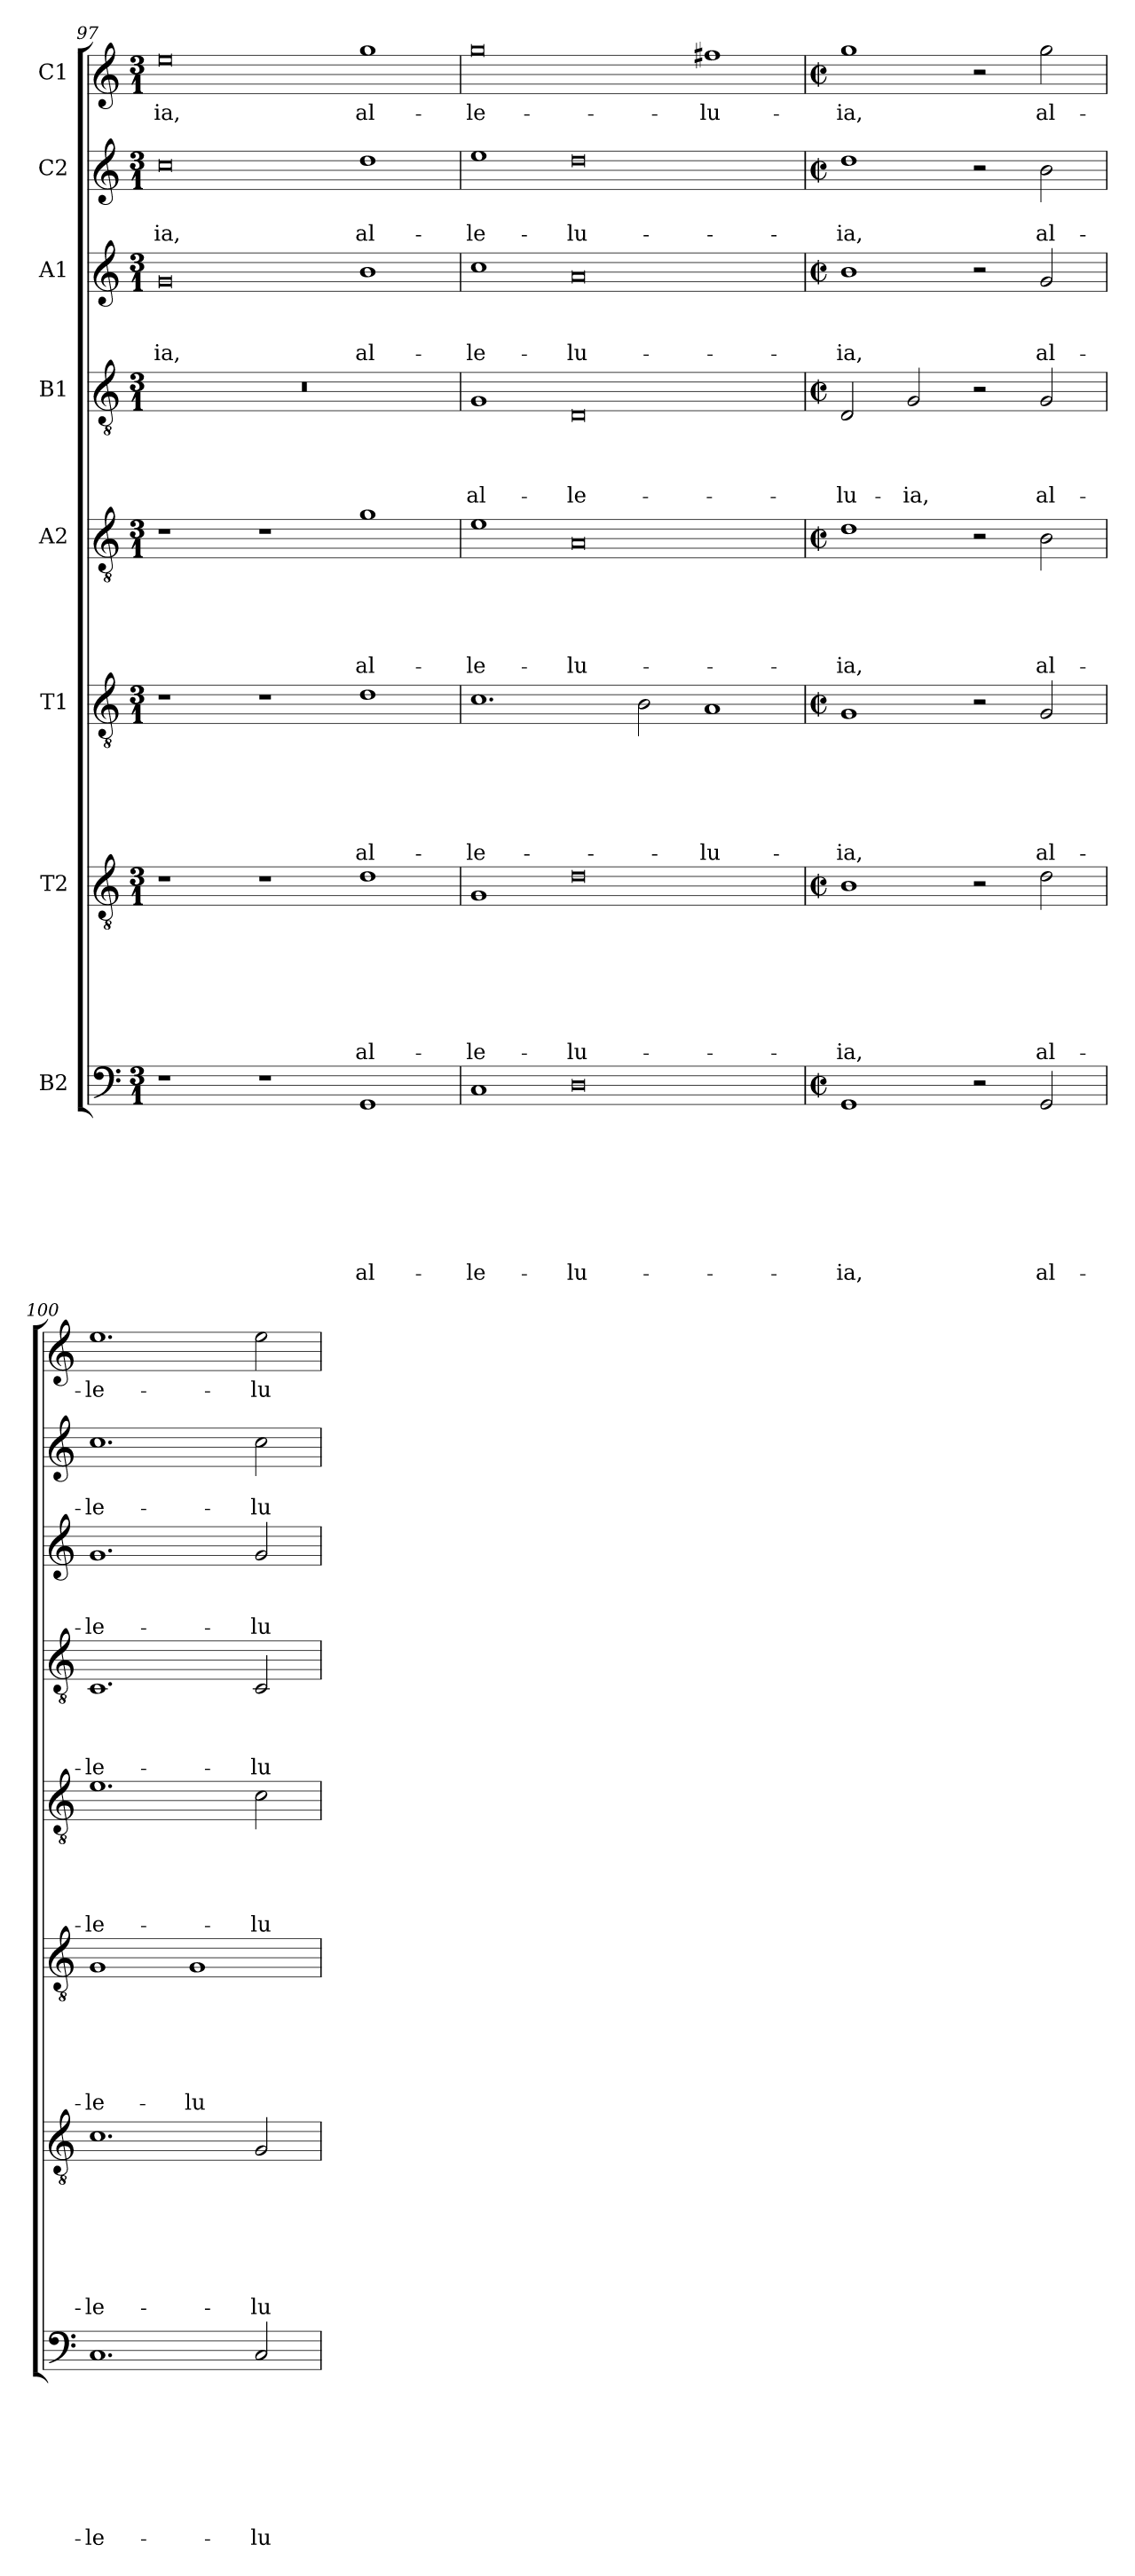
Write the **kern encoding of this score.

**kern	**text	**text	**text	**text	**text	**text	**text	**text	**kern	**text	**text	**text	**text	**text	**text	**text	**kern	**text	**text	**text	**text	**text	**text	**kern	**text	**text	**text	**text	**text	**kern	**text	**text	**text	**text	**kern	**text	**text	**text	**kern	**text	**text	**kern	**text
*part8	*part8	*part8	*part8	*part8	*part8	*part8	*part8	*part8	*part7	*part7	*part7	*part7	*part7	*part7	*part7	*part7	*part6	*part6	*part6	*part6	*part6	*part6	*part6	*part5	*part5	*part5	*part5	*part5	*part5	*part4	*part4	*part4	*part4	*part4	*part3	*part3	*part3	*part3	*part2	*part2	*part2	*part1	*part1
*staff8	*staff8	*staff8	*staff8	*staff8	*staff8	*staff8	*staff8	*staff8	*staff7	*staff7	*staff7	*staff7	*staff7	*staff7	*staff7	*staff7	*staff6	*staff6	*staff6	*staff6	*staff6	*staff6	*staff6	*staff5	*staff5	*staff5	*staff5	*staff5	*staff5	*staff4	*staff4	*staff4	*staff4	*staff4	*staff3	*staff3	*staff3	*staff3	*staff2	*staff2	*staff2	*staff1	*staff1
*I"B2	*	*	*	*	*	*	*	*	*I"T2	*	*	*	*	*	*	*	*I"T1	*	*	*	*	*	*	*I"A2	*	*	*	*	*	*I"B1	*	*	*	*	*I"A1	*	*	*	*I"C2	*	*	*I"C1	*
!!LO:LB:g=z
*clefF4	*	*	*	*	*	*	*	*	*clefGv2	*	*	*	*	*	*	*	*clefGv2	*	*	*	*	*	*	*clefGv2	*	*	*	*	*	*clefGv2	*	*	*	*	*clefG2	*	*	*	*clefG2	*	*	*clefG2	*
*k[]	*	*	*	*	*	*	*	*	*k[]	*	*	*	*	*	*	*	*k[]	*	*	*	*	*	*	*k[]	*	*	*	*	*	*k[]	*	*	*	*	*k[]	*	*	*	*k[]	*	*	*k[]	*
*C:	*	*	*	*	*	*	*	*	*C:	*	*	*	*	*	*	*	*C:	*	*	*	*	*	*	*C:	*	*	*	*	*	*C:	*	*	*	*	*C:	*	*	*	*C:	*	*	*C:	*
*M3/1	*	*	*	*	*	*	*	*	*M3/1	*	*	*	*	*	*	*	*M3/1	*	*	*	*	*	*	*M3/1	*	*	*	*	*	*M3/1	*	*	*	*	*M3/1	*	*	*	*M3/1	*	*	*M3/1	*
=97	=97	=97	=97	=97	=97	=97	=97	=97	=97	=97	=97	=97	=97	=97	=97	=97	=97	=97	=97	=97	=97	=97	=97	=97	=97	=97	=97	=97	=97	=97	=97	=97	=97	=97	=97	=97	=97	=97	=97	=97	=97	=97	=97
!	!	!	!	!	!	!	!	!	!	!	!	!	!	!	!	!	!	!	!	!	!	!	!	!	!	!	!	!	!	!	!	!	!	!	!	!	!	!LO:LY:b	!	!	!LO:LY:b	!	!LO:LY:b
1r	.	.	.	.	.	.	.	.	1r	.	.	.	.	.	.	.	1r	.	.	.	.	.	.	1r	.	.	.	.	.	0.r	.	.	.	.	0g	.	.	-ia,	0cc	.	-ia,	0ee	-ia,
1r	.	.	.	.	.	.	.	.	1r	.	.	.	.	.	.	.	1r	.	.	.	.	.	.	1r	.	.	.	.	.	.	.	.	.	.	.	.	.	.	.	.	.	.	.
!	!	!	!	!	!	!	!	!LO:LY:b	!	!	!	!	!	!	!	!LO:LY:b	!	!	!	!	!	!	!LO:LY:b	!	!	!	!	!	!LO:LY:b	!	!	!	!	!	!	!	!	!LO:LY:b	!	!	!LO:LY:b	!	!LO:LY:b
1GG	.	.	.	.	.	.	.	al-	1d	.	.	.	.	.	.	al-	1d	.	.	.	.	.	al-	1g	.	.	.	.	al-	.	.	.	.	.	1b	.	.	al-	1dd	.	al-	1gg	al-
=98	=98	=98	=98	=98	=98	=98	=98	=98	=98	=98	=98	=98	=98	=98	=98	=98	=98	=98	=98	=98	=98	=98	=98	=98	=98	=98	=98	=98	=98	=98	=98	=98	=98	=98	=98	=98	=98	=98	=98	=98	=98	=98	=98
!	!	!	!	!	!	!	!	!LO:LY:b	!	!	!	!	!	!	!	!LO:LY:b	!	!	!	!	!	!	!LO:LY:b	!	!	!	!	!	!LO:LY:b	!	!	!	!	!LO:LY:b	!	!	!	!LO:LY:b	!	!	!LO:LY:b	!	!LO:LY:b
1C	.	.	.	.	.	.	.	-le-	1G	.	.	.	.	.	.	-le-	1.c	.	.	.	.	.	-le-	1e	.	.	.	.	-le-	1G	.	.	.	al-	1cc	.	.	-le-	1ee	.	-le-	0gg	-le-
!	!	!	!	!	!	!	!	!LO:LY:b	!	!	!	!	!	!	!	!LO:LY:b	!	!	!	!	!	!	!	!	!	!	!	!	!LO:LY:b	!	!	!	!	!LO:LY:b	!	!	!	!LO:LY:b	!	!	!LO:LY:b	!	!
0D	.	.	.	.	.	.	.	-lu-	0d	.	.	.	.	.	.	-lu-	.	.	.	.	.	.	.	0A	.	.	.	.	-lu-	0D	.	.	.	-le-	0a	.	.	-lu-	0dd	.	-lu-	.	.
.	.	.	.	.	.	.	.	.	.	.	.	.	.	.	.	.	2B\	.	.	.	.	.	.	.	.	.	.	.	.	.	.	.	.	.	.	.	.	.	.	.	.	.	.
!	!	!	!	!	!	!	!	!	!	!	!	!	!	!	!	!	!	!	!	!	!	!	!LO:LY:b	!	!	!	!	!	!	!	!	!	!	!	!	!	!	!	!	!	!	!	!LO:LY:b
.	.	.	.	.	.	.	.	.	.	.	.	.	.	.	.	.	1A	.	.	.	.	.	-lu-	.	.	.	.	.	.	.	.	.	.	.	.	.	.	.	.	.	.	1ff#X	-lu-
=99	=99	=99	=99	=99	=99	=99	=99	=99	=99	=99	=99	=99	=99	=99	=99	=99	=99	=99	=99	=99	=99	=99	=99	=99	=99	=99	=99	=99	=99	=99	=99	=99	=99	=99	=99	=99	=99	=99	=99	=99	=99	=99	=99
*M2/2	*	*	*	*	*	*	*	*	*M2/2	*	*	*	*	*	*	*	*M2/2	*	*	*	*	*	*	*M2/2	*	*	*	*	*	*M2/2	*	*	*	*	*M2/2	*	*	*	*M2/2	*	*	*M2/2	*
*met(c|)	*	*	*	*	*	*	*	*	*met(c|)	*	*	*	*	*	*	*	*met(c|)	*	*	*	*	*	*	*met(c|)	*	*	*	*	*	*met(c|)	*	*	*	*	*met(c|)	*	*	*	*met(c|)	*	*	*met(c|)	*
!	!	!	!	!	!	!	!	!LO:LY:b	!	!	!	!	!	!	!	!LO:LY:b	!	!	!	!	!	!	!LO:LY:b	!	!	!	!	!	!LO:LY:b	!	!	!	!	!LO:LY:b	!	!	!	!LO:LY:b	!	!	!LO:LY:b	!	!LO:LY:b
1GG	.	.	.	.	.	.	.	-ia,	1B	.	.	.	.	.	.	-ia,	1G	.	.	.	.	.	-ia,	1d	.	.	.	.	-ia,	2D/	.	.	.	-lu-	1b	.	.	-ia,	1dd	.	-ia,	1gg	-ia,
!	!	!	!	!	!	!	!	!	!	!	!	!	!	!	!	!	!	!	!	!	!	!	!	!	!	!	!	!	!	!	!	!	!	!LO:LY:b	!	!	!	!	!	!	!	!	!
.	.	.	.	.	.	.	.	.	.	.	.	.	.	.	.	.	.	.	.	.	.	.	.	.	.	.	.	.	.	2G/	.	.	.	-ia,	.	.	.	.	.	.	.	.	.
2r	.	.	.	.	.	.	.	.	2r	.	.	.	.	.	.	.	2r	.	.	.	.	.	.	2r	.	.	.	.	.	2r	.	.	.	.	2r	.	.	.	2r	.	.	2r	.
!	!	!	!	!	!	!	!	!LO:LY:b	!	!	!	!	!	!	!	!LO:LY:b	!	!	!	!	!	!	!LO:LY:b	!	!	!	!	!	!LO:LY:b	!	!	!	!	!LO:LY:b	!	!	!	!LO:LY:b	!	!	!LO:LY:b	!	!LO:LY:b
2GG/	.	.	.	.	.	.	.	al-	2d\	.	.	.	.	.	.	al-	2G/	.	.	.	.	.	al-	2B\	.	.	.	.	al-	2G/	.	.	.	al-	2g/	.	.	al-	2b\	.	al-	2gg\	al-
=100	=100	=100	=100	=100	=100	=100	=100	=100	=100	=100	=100	=100	=100	=100	=100	=100	=100	=100	=100	=100	=100	=100	=100	=100	=100	=100	=100	=100	=100	=100	=100	=100	=100	=100	=100	=100	=100	=100	=100	=100	=100	=100	=100
!	!	!	!	!	!	!	!	!LO:LY:b	!	!	!	!	!	!	!	!LO:LY:b	!	!	!	!	!	!	!LO:LY:b	!	!	!	!	!	!LO:LY:b	!	!	!	!	!LO:LY:b	!	!	!	!LO:LY:b	!	!	!LO:LY:b	!	!LO:LY:b
1.C	.	.	.	.	.	.	.	-le-	1.c	.	.	.	.	.	.	-le-	1G	.	.	.	.	.	-le-	1.e	.	.	.	.	-le-	1.C	.	.	.	-le-	1.g	.	.	-le-	1.cc	.	-le-	1.ee	-le-
!	!	!	!	!	!	!	!	!	!	!	!	!	!	!	!	!	!	!	!	!	!	!	!LO:LY:b	!	!	!	!	!	!	!	!	!	!	!	!	!	!	!	!	!	!	!	!
.	.	.	.	.	.	.	.	.	.	.	.	.	.	.	.	.	1G	.	.	.	.	.	-lu-	.	.	.	.	.	.	.	.	.	.	.	.	.	.	.	.	.	.	.	.
!	!	!	!	!	!	!	!	!LO:LY:b	!	!	!	!	!	!	!	!LO:LY:b	!	!	!	!	!	!	!	!	!	!	!	!	!LO:LY:b	!	!	!	!	!LO:LY:b	!	!	!	!LO:LY:b	!	!	!LO:LY:b	!	!LO:LY:b
2C/	.	.	.	.	.	.	.	-lu-	2G/	.	.	.	.	.	.	-lu-	.	.	.	.	.	.	.	2c\	.	.	.	.	-lu-	2C/	.	.	.	-lu-	2g/	.	.	-lu-	2cc\	.	-lu-	2ee\	-lu-
=	=	=	=	=	=	=	=	=	=	=	=	=	=	=	=	=	=	=	=	=	=	=	=	=	=	=	=	=	=	=	=	=	=	=	=	=	=	=	=	=	=	=	=
*-	*-	*-	*-	*-	*-	*-	*-	*-	*-	*-	*-	*-	*-	*-	*-	*-	*-	*-	*-	*-	*-	*-	*-	*-	*-	*-	*-	*-	*-	*-	*-	*-	*-	*-	*-	*-	*-	*-	*-	*-	*-	*-	*-
